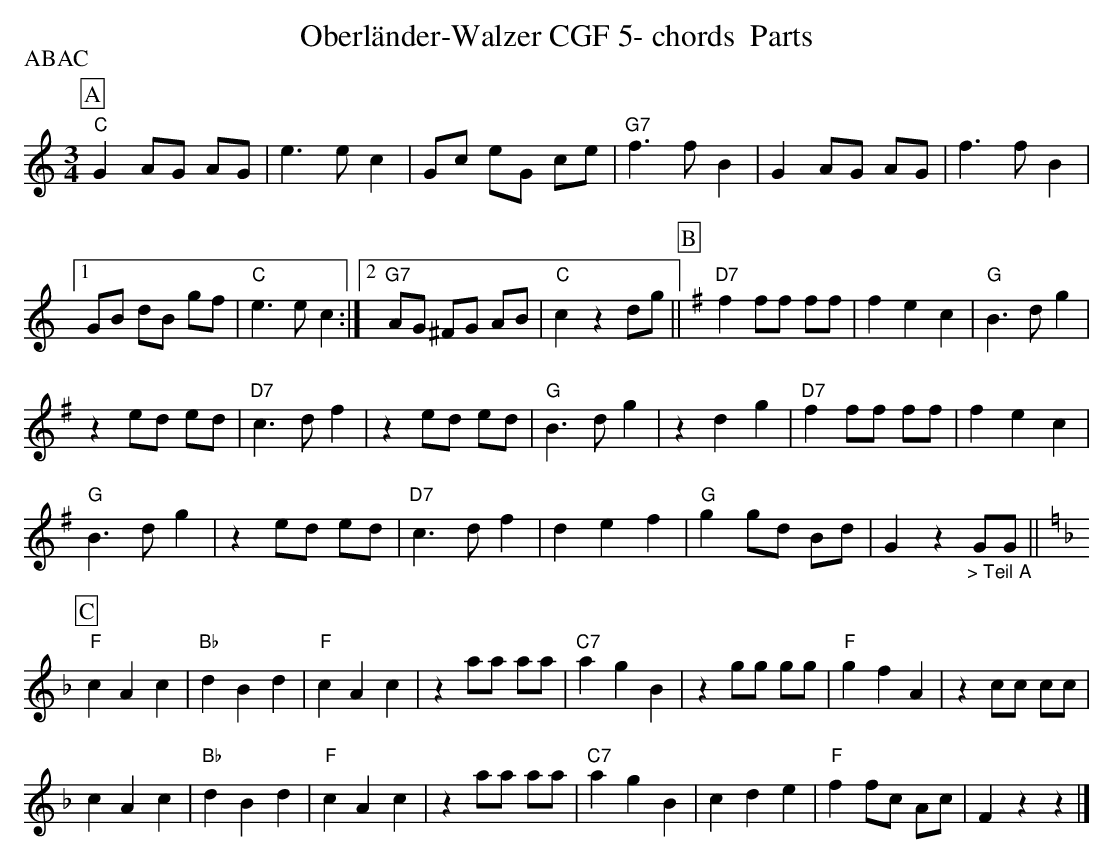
X:1
T:Oberl\"ander-Walzer CGF 5- chords  Parts
P:ABAC
M:3/4
L:1/4
K:Cmaj%%MIDI gchordon
[P:A] "C"GA/2G/2 A/2G/2 | e>ec | G/2c/2 e/2G/2 c/2e/2 | "G7"f>fB | GA/2G/2 A/2G/2 | f>fB |1
G/2B/2 d/2B/2 g/2f/2 | "C"e>ec :|2 "G7"A/2G/2 ^F/2G/2 A/2B/2 | "C"czd/2g/2 || [P:B] [K:Gmaj] "D7"ff/2f/2 f/2f/2 | fec | "G"B>dg |
ze/2d/2 e/2d/2 | "D7"c>df | ze/2d/2 e/2d/2 | "G"B>dg | zdg | "D7"ff/2f/2 f/2f/2 | fec |
"G"B>dg | ze/2d/2 e/2d/2 | "D7"c>df | def | "G"gg/2d/2 B/2d/2 | Gz"_> Teil A"G/2G/2 || [P:C] [K:Fmaj]
"F"cAc | "Bb"dBd | "F"cAc | za/2a/2 a/2a/2 | "C7"agB | z g/2g/2 g/2g/2 | "F"gfA | zc/2c/2 c/2c/2 |
cAc | "Bb"dBd | "F"cAc | za/2a/2 a/2a/2 | "C7"agB | cde | "F"ff/2c/2 A/2c/2 | Fzz |]
